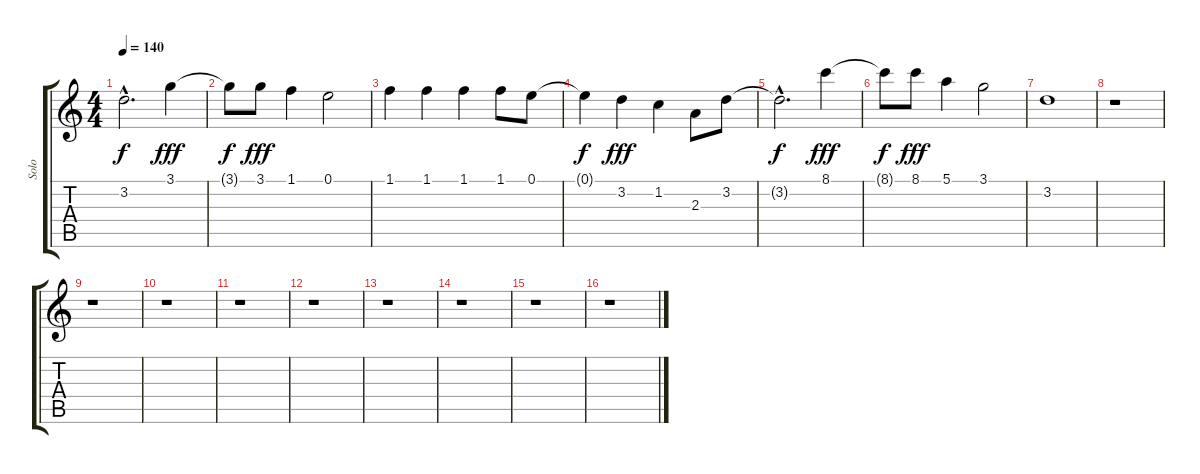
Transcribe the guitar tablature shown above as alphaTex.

\track ("Solo" "Solo") {instrument distortionguitar}
\staff {score tabs}
\tuning (E4 B3 G3 D3 A2 E2) {hide}
\ts (4 4)
\tempo 140
\clef g2
\ks c
3.2{hac t}.2{d dy f} 3.1.4{dy fff} |
3.1{t}.8{dy f} 3.1.8{dy fff} 1.1.4 0.1.2 |
1.1.4 1.1.4 1.1.4 1.1.8 0.1.8 |
0.1{t}.4{dy f} 3.2.4{dy fff} 1.2.4 2.3.8 3.2.8 |
3.2{hac t}.2{d dy f} 8.1.4{dy fff} |
8.1{t}.8{dy f} 8.1.8{dy fff} 5.1.4 3.1.2 |
3.2.1 |
r.1 |
r.1 |
r.1 |
r.1 |
r.1 |
r.1 |
r.1 |
r.1 |
r.1
